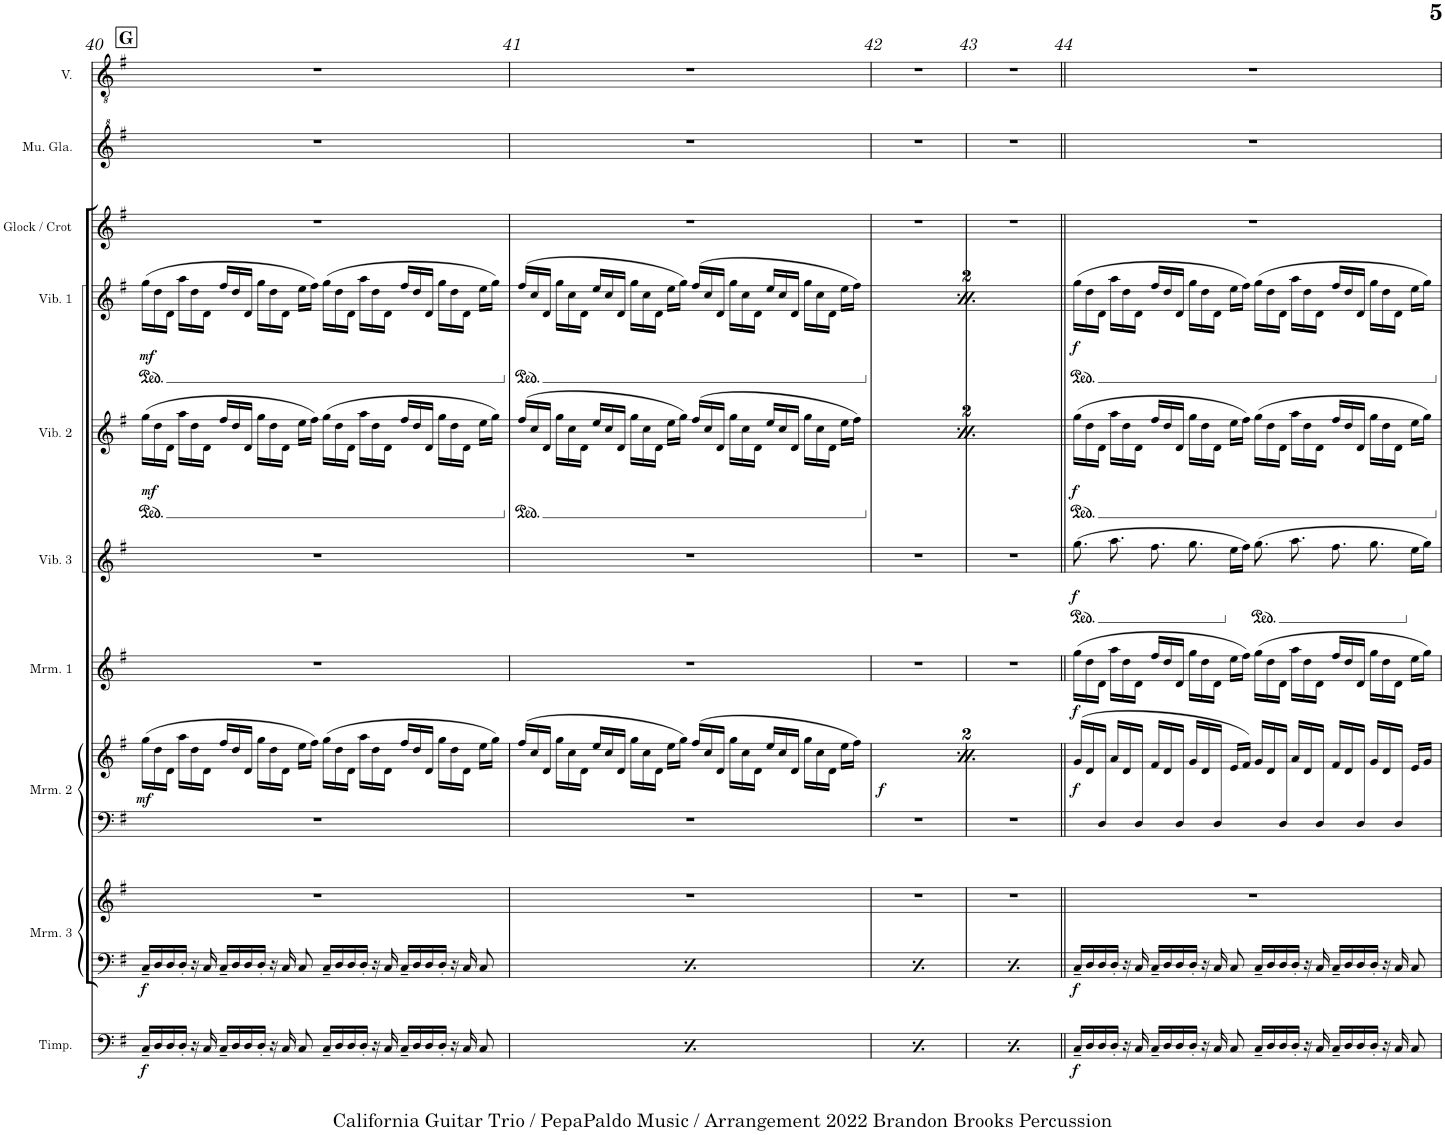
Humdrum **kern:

**kern	**dynam	**kern	**kern	**dynam	**kern	**kern	**dynam	**kern	**dynam	**kern	**dynam	**kern	**dynam	**kern	**dynam	**kern	**kern	**kern
*part10	*part10	*part9	*part9	*part9	*part8	*part8	*part8	*part7	*part7	*part6	*part6	*part5	*part5	*part4	*part4	*part3	*part2	*part1
*staff12	*staff12	*staff11	*staff10	*staff10/11	*staff9	*staff8	*staff8/9	*staff7	*staff7	*staff6	*staff6	*staff5	*staff5	*staff4	*staff4	*staff3	*staff2	*staff1
*I"Timpani	*	*I"Marimba 3	*	*	*I"Marimba 2	*	*	*I"Marimba 1	*	*I"Vibraphone 3	*	*I"Vibraphone 2	*	*I"Vibraphone 1	*	*I"Glock / Crot	*I"Musical Glasses	*I"Voice
*I'Timp.	*	*I'Mrm. 3	*	*	*I'Mrm. 2	*	*	*I'Mrm. 1	*	*I'Vib. 3	*	*I'Vib. 2	*	*I'Vib. 1	*	*I'Glock / Crot	*I'Mu. Gla.	*I'V.
!!LO:PB:g=z
*clefF4	*	*clefF4	*clefG2	*	*clefF4	*clefG2	*	*clefG2	*	*clefG2	*	*clefG2	*	*clefG2	*	*clefG2	*clefG^2	*clefGv2
*	*	*	*	*	*	*	*	*	*	*	*	*	*	*	*	*Trd-14c-24	*	*
*k[f#]	*	*k[f#]	*k[f#]	*	*k[f#]	*k[f#]	*	*k[f#]	*	*k[f#]	*	*k[f#]	*	*k[f#]	*	*k[f#]	*k[f#]	*k[f#]
*M7/4	*	*M7/4	*M7/4	*	*M7/4	*M7/4	*	*M7/4	*	*M7/4	*	*M7/4	*	*M7/4	*	*M7/4	*M7/4	*M7/4
*	*	*	*	*	*	*	*	*	*	*	*	*	*	*ped	*	*	*	*
!!LO:REH:place=s1:a:B:cj:fs=14:t=G
=40	=40	=40	=40	=40	=40	=40	=40	=40	=40	=40	=40	=40	=40	=40	=40	=40	=40	=40
!	!LO:DY:b	!	!	!LO:DY:b=2	!	!	!LO:DY:b	!	!	!	!	!	!LO:DY:b	!	!LO:DY:b	!	!	!
16C~/LL	f	16C~/LL	1..r	f	1..r	(16gg\LL	mf	1..r	.	1..r	.	(16gg\LL	mf	(16gg\LL	mf	1..r	1..r	1..r
16D/	.	16D/	.	.	.	16dd\	.	.	.	.	.	16dd\	.	16dd\	.	.	.	.
16D/	.	16D/	.	.	.	16d\JJ	.	.	.	.	.	16d\JJ	.	16d\JJ	.	.	.	.
16D'/JJ	.	16D'/JJ	.	.	.	16aa\LL	.	.	.	.	.	16aa\LL	.	16aa\LL	.	.	.	.
16r	.	16r	.	.	.	16dd\	.	.	.	.	.	16dd\	.	16dd\	.	.	.	.
16C/	.	16C/	.	.	.	16d\JJ	.	.	.	.	.	16d\JJ	.	16d\JJ	.	.	.	.
16C~/LL	.	16C~/LL	.	.	.	16ff#/LL	.	.	.	.	.	16ff#/LL	.	16ff#/LL	.	.	.	.
16D/	.	16D/	.	.	.	16dd/	.	.	.	.	.	16dd/	.	16dd/	.	.	.	.
16D/	.	16D/	.	.	.	16d/JJ	.	.	.	.	.	16d/JJ	.	16d/JJ	.	.	.	.
16D'/JJ	.	16D'/JJ	.	.	.	16gg\LL	.	.	.	.	.	16gg\LL	.	16gg\LL	.	.	.	.
16r	.	16r	.	.	.	16dd\	.	.	.	.	.	16dd\	.	16dd\	.	.	.	.
16C/	.	16C/	.	.	.	16d\JJ	.	.	.	.	.	16d\JJ	.	16d\JJ	.	.	.	.
8C/	.	8C/	.	.	.	16ee\LL	.	.	.	.	.	16ee\LL	.	16ee\LL	.	.	.	.
.	.	.	.	.	.	16ff#\JJ)	.	.	.	.	.	16ff#\JJ)	.	16ff#\JJ)	.	.	.	.
16C~/LL	.	16C~/LL	.	.	.	(16gg\LL	.	.	.	.	.	(16gg\LL	.	(16gg\LL	.	.	.	.
16D/	.	16D/	.	.	.	16dd\	.	.	.	.	.	16dd\	.	16dd\	.	.	.	.
16D/	.	16D/	.	.	.	16d\JJ	.	.	.	.	.	16d\JJ	.	16d\JJ	.	.	.	.
16D'/JJ	.	16D'/JJ	.	.	.	16aa\LL	.	.	.	.	.	16aa\LL	.	16aa\LL	.	.	.	.
16r	.	16r	.	.	.	16dd\	.	.	.	.	.	16dd\	.	16dd\	.	.	.	.
16C/	.	16C/	.	.	.	16d\JJ	.	.	.	.	.	16d\JJ	.	16d\JJ	.	.	.	.
16C~/LL	.	16C~/LL	.	.	.	16ff#/LL	.	.	.	.	.	16ff#/LL	.	16ff#/LL	.	.	.	.
16D/	.	16D/	.	.	.	16dd/	.	.	.	.	.	16dd/	.	16dd/	.	.	.	.
16D/	.	16D/	.	.	.	16d/JJ	.	.	.	.	.	16d/JJ	.	16d/JJ	.	.	.	.
16D'/JJ	.	16D'/JJ	.	.	.	16gg\LL	.	.	.	.	.	16gg\LL	.	16gg\LL	.	.	.	.
16r	.	16r	.	.	.	16dd\	.	.	.	.	.	16dd\	.	16dd\	.	.	.	.
16C/	.	16C/	.	.	.	16d\JJ	.	.	.	.	.	16d\JJ	.	16d\JJ	.	.	.	.
8C/	.	8C/	.	.	.	16ee\LL	.	.	.	.	.	16ee\LL	.	16ee\LL	.	.	.	.
.	.	.	.	.	.	16gg\JJ)	.	.	.	.	.	16gg\JJ)	.	16gg\JJ)	.	.	.	.
=41	=41	=41	=41	=41	=41	=41	=41	=41	=41	=41	=41	=41	=41	=41	=41	=41	=41	=41
*	*	*	*	*	*	*	*	*	*	*	*	*ped	*	*	*	*	*	*
*	*	*	*	*	*	*	*	*	*	*	*	*	*	*Xped	*	*	*	*
*	*	*	*	*	*	*	*	*	*	*	*	*	*	*ped	*	*	*	*
!	!LO:DY:b	!	!	!LO:DY:b=2	!	!	!	!	!	!	!	!	!	!	!	!	!	!
16C~/LL	f	16C~/LL	1..r	f	1..r	(16ff#/LL	.	1..r	.	1..r	.	(16ff#/LL	.	(16ff#/LL	.	1..r	1..r	1..r
16D/	.	16D/	.	.	.	16cc/	.	.	.	.	.	16cc/	.	16cc/	.	.	.	.
16D/	.	16D/	.	.	.	16d/JJ	.	.	.	.	.	16d/JJ	.	16d/JJ	.	.	.	.
16D'/JJ	.	16D'/JJ	.	.	.	16gg\LL	.	.	.	.	.	16gg\LL	.	16gg\LL	.	.	.	.
16r	.	16r	.	.	.	16cc\	.	.	.	.	.	16cc\	.	16cc\	.	.	.	.
16C/	.	16C/	.	.	.	16d\JJ	.	.	.	.	.	16d\JJ	.	16d\JJ	.	.	.	.
16C~/LL	.	16C~/LL	.	.	.	16ee/LL	.	.	.	.	.	16ee/LL	.	16ee/LL	.	.	.	.
16D/	.	16D/	.	.	.	16cc/	.	.	.	.	.	16cc/	.	16cc/	.	.	.	.
16D/	.	16D/	.	.	.	16d/JJ	.	.	.	.	.	16d/JJ	.	16d/JJ	.	.	.	.
16D'/JJ	.	16D'/JJ	.	.	.	16gg\LL	.	.	.	.	.	16gg\LL	.	16gg\LL	.	.	.	.
16r	.	16r	.	.	.	16cc\	.	.	.	.	.	16cc\	.	16cc\	.	.	.	.
16C/	.	16C/	.	.	.	16d\JJ	.	.	.	.	.	16d\JJ	.	16d\JJ	.	.	.	.
8C/	.	8C/	.	.	.	16ee\LL	.	.	.	.	.	16ee\LL	.	16ee\LL	.	.	.	.
.	.	.	.	.	.	16gg\JJ)	.	.	.	.	.	16gg\JJ)	.	16gg\JJ)	.	.	.	.
16C~/LL	.	16C~/LL	.	.	.	(16ff#/LL	.	.	.	.	.	(16ff#/LL	.	(16ff#/LL	.	.	.	.
16D/	.	16D/	.	.	.	16cc/	.	.	.	.	.	16cc/	.	16cc/	.	.	.	.
16D/	.	16D/	.	.	.	16d/JJ	.	.	.	.	.	16d/JJ	.	16d/JJ	.	.	.	.
16D'/JJ	.	16D'/JJ	.	.	.	16gg\LL	.	.	.	.	.	16gg\LL	.	16gg\LL	.	.	.	.
16r	.	16r	.	.	.	16cc\	.	.	.	.	.	16cc\	.	16cc\	.	.	.	.
16C/	.	16C/	.	.	.	16d\JJ	.	.	.	.	.	16d\JJ	.	16d\JJ	.	.	.	.
16C~/LL	.	16C~/LL	.	.	.	16ee/LL	.	.	.	.	.	16ee/LL	.	16ee/LL	.	.	.	.
16D/	.	16D/	.	.	.	16cc/	.	.	.	.	.	16cc/	.	16cc/	.	.	.	.
16D/	.	16D/	.	.	.	16d/JJ	.	.	.	.	.	16d/JJ	.	16d/JJ	.	.	.	.
16D'/JJ	.	16D'/JJ	.	.	.	16gg\LL	.	.	.	.	.	16gg\LL	.	16gg\LL	.	.	.	.
16r	.	16r	.	.	.	16cc\	.	.	.	.	.	16cc\	.	16cc\	.	.	.	.
16C/	.	16C/	.	.	.	16d\JJ	.	.	.	.	.	16d\JJ	.	16d\JJ	.	.	.	.
8C/	.	8C/	.	.	.	16ee\LL	.	.	.	.	.	16ee\LL	.	16ee\LL	.	.	.	.
.	.	.	.	.	.	16ff#\JJ)	.	.	.	.	.	16ff#\JJ)	.	16ff#\JJ)	.	.	.	.
=42	=42	=42	=42	=42	=42	=42	=42	=42	=42	=42	=42	=42	=42	=42	=42	=42	=42	=42
*	*	*	*	*	*	*	*	*	*	*	*	*ped	*	*	*	*	*	*
*	*	*	*	*	*	*	*	*	*	*	*	*	*	*Xped	*	*	*	*
*	*	*	*	*	*	*	*	*	*	*	*	*	*	*ped	*	*	*	*
!	!LO:DY:b	!	!	!LO:DY:b=2	!	!	!LO:DY:b	!	!	!	!	!	!LO:DY:b	!	!LO:DY:b	!	!	!
16C~/LL	f	16C~/LL	1..r	f	1..r	(16gg\LL	mf	1..r	.	1..r	.	(16gg\LL	mf	(16gg\LL	mf	1..r	1..r	1..r
16D/	.	16D/	.	.	.	16dd\	.	.	.	.	.	16dd\	.	16dd\	.	.	.	.
16D/	.	16D/	.	.	.	16d\JJ	.	.	.	.	.	16d\JJ	.	16d\JJ	.	.	.	.
16D'/JJ	.	16D'/JJ	.	.	.	16aa\LL	.	.	.	.	.	16aa\LL	.	16aa\LL	.	.	.	.
16r	.	16r	.	.	.	16dd\	.	.	.	.	.	16dd\	.	16dd\	.	.	.	.
16C/	.	16C/	.	.	.	16d\JJ	.	.	.	.	.	16d\JJ	.	16d\JJ	.	.	.	.
16C~/LL	.	16C~/LL	.	.	.	16ff#/LL	.	.	.	.	.	16ff#/LL	.	16ff#/LL	.	.	.	.
16D/	.	16D/	.	.	.	16dd/	.	.	.	.	.	16dd/	.	16dd/	.	.	.	.
16D/	.	16D/	.	.	.	16d/JJ	.	.	.	.	.	16d/JJ	.	16d/JJ	.	.	.	.
16D'/JJ	.	16D'/JJ	.	.	.	16gg\LL	.	.	.	.	.	16gg\LL	.	16gg\LL	.	.	.	.
16r	.	16r	.	.	.	16dd\	.	.	.	.	.	16dd\	.	16dd\	.	.	.	.
16C/	.	16C/	.	.	.	16d\JJ	.	.	.	.	.	16d\JJ	.	16d\JJ	.	.	.	.
8C/	.	8C/	.	.	.	16ee\LL	.	.	.	.	.	16ee\LL	.	16ee\LL	.	.	.	.
.	.	.	.	.	.	16ff#\JJ)	.	.	.	.	.	16ff#\JJ)	.	16ff#\JJ)	.	.	.	.
16C~/LL	.	16C~/LL	.	.	.	(16gg\LL	.	.	.	.	.	(16gg\LL	.	(16gg\LL	.	.	.	.
16D/	.	16D/	.	.	.	16dd\	.	.	.	.	.	16dd\	.	16dd\	.	.	.	.
16D/	.	16D/	.	.	.	16d\JJ	.	.	.	.	.	16d\JJ	.	16d\JJ	.	.	.	.
16D'/JJ	.	16D'/JJ	.	.	.	16aa\LL	.	.	.	.	.	16aa\LL	.	16aa\LL	.	.	.	.
16r	.	16r	.	.	.	16dd\	.	.	.	.	.	16dd\	.	16dd\	.	.	.	.
16C/	.	16C/	.	.	.	16d\JJ	.	.	.	.	.	16d\JJ	.	16d\JJ	.	.	.	.
16C~/LL	.	16C~/LL	.	.	.	16ff#/LL	.	.	.	.	.	16ff#/LL	.	16ff#/LL	.	.	.	.
16D/	.	16D/	.	.	.	16dd/	.	.	.	.	.	16dd/	.	16dd/	.	.	.	.
16D/	.	16D/	.	.	.	16d/JJ	.	.	.	.	.	16d/JJ	.	16d/JJ	.	.	.	.
16D'/JJ	.	16D'/JJ	.	.	.	16gg\LL	.	.	.	.	.	16gg\LL	.	16gg\LL	.	.	.	.
16r	.	16r	.	.	.	16dd\	.	.	.	.	.	16dd\	.	16dd\	.	.	.	.
16C/	.	16C/	.	.	.	16d\JJ	.	.	.	.	.	16d\JJ	.	16d\JJ	.	.	.	.
8C/	.	8C/	.	.	.	16ee\LL	.	.	.	.	.	16ee\LL	.	16ee\LL	.	.	.	.
.	.	.	.	.	.	16gg\JJ)	.	.	.	.	.	16gg\JJ)	.	16gg\JJ)	.	.	.	.
=43	=43	=43	=43	=43	=43	=43	=43	=43	=43	=43	=43	=43	=43	=43	=43	=43	=43	=43
!	!LO:DY:b	!	!	!LO:DY:b=2	!	!	!	!	!	!	!	!	!	!	!	!	!	!
16C~/LL	f	16C~/LL	1..r	f	1..r	(16ff#/LL	.	1..r	.	1..r	.	(16ff#/LL	.	(16ff#/LL	.	1..r	1..r	1..r
16D/	.	16D/	.	.	.	16cc/	.	.	.	.	.	16cc/	.	16cc/	.	.	.	.
16D/	.	16D/	.	.	.	16d/JJ	.	.	.	.	.	16d/JJ	.	16d/JJ	.	.	.	.
16D'/JJ	.	16D'/JJ	.	.	.	16gg\LL	.	.	.	.	.	16gg\LL	.	16gg\LL	.	.	.	.
16r	.	16r	.	.	.	16cc\	.	.	.	.	.	16cc\	.	16cc\	.	.	.	.
16C/	.	16C/	.	.	.	16d\JJ	.	.	.	.	.	16d\JJ	.	16d\JJ	.	.	.	.
16C~/LL	.	16C~/LL	.	.	.	16ee/LL	.	.	.	.	.	16ee/LL	.	16ee/LL	.	.	.	.
16D/	.	16D/	.	.	.	16cc/	.	.	.	.	.	16cc/	.	16cc/	.	.	.	.
16D/	.	16D/	.	.	.	16d/JJ	.	.	.	.	.	16d/JJ	.	16d/JJ	.	.	.	.
16D'/JJ	.	16D'/JJ	.	.	.	16gg\LL	.	.	.	.	.	16gg\LL	.	16gg\LL	.	.	.	.
16r	.	16r	.	.	.	16cc\	.	.	.	.	.	16cc\	.	16cc\	.	.	.	.
16C/	.	16C/	.	.	.	16d\JJ	.	.	.	.	.	16d\JJ	.	16d\JJ	.	.	.	.
8C/	.	8C/	.	.	.	16ee\LL	.	.	.	.	.	16ee\LL	.	16ee\LL	.	.	.	.
.	.	.	.	.	.	16gg\JJ)	.	.	.	.	.	16gg\JJ)	.	16gg\JJ)	.	.	.	.
16C~/LL	.	16C~/LL	.	.	.	(16ff#/LL	.	.	.	.	.	(16ff#/LL	.	(16ff#/LL	.	.	.	.
16D/	.	16D/	.	.	.	16cc/	.	.	.	.	.	16cc/	.	16cc/	.	.	.	.
16D/	.	16D/	.	.	.	16d/JJ	.	.	.	.	.	16d/JJ	.	16d/JJ	.	.	.	.
16D'/JJ	.	16D'/JJ	.	.	.	16gg\LL	.	.	.	.	.	16gg\LL	.	16gg\LL	.	.	.	.
16r	.	16r	.	.	.	16cc\	.	.	.	.	.	16cc\	.	16cc\	.	.	.	.
16C/	.	16C/	.	.	.	16d\JJ	.	.	.	.	.	16d\JJ	.	16d\JJ	.	.	.	.
16C~/LL	.	16C~/LL	.	.	.	16ee/LL	.	.	.	.	.	16ee/LL	.	16ee/LL	.	.	.	.
16D/	.	16D/	.	.	.	16cc/	.	.	.	.	.	16cc/	.	16cc/	.	.	.	.
16D/	.	16D/	.	.	.	16d/JJ	.	.	.	.	.	16d/JJ	.	16d/JJ	.	.	.	.
16D'/JJ	.	16D'/JJ	.	.	.	16gg\LL	.	.	.	.	.	16gg\LL	.	16gg\LL	.	.	.	.
16r	.	16r	.	.	.	16cc\	.	.	.	.	.	16cc\	.	16cc\	.	.	.	.
16C/	.	16C/	.	.	.	16d\JJ	.	.	.	.	.	16d\JJ	.	16d\JJ	.	.	.	.
8C/	.	8C/	.	.	.	16ee\LL	.	.	.	.	.	16ee\LL	.	16ee\LL	.	.	.	.
.	.	.	.	.	.	16ff#\JJ)	.	.	.	.	.	16ff#\JJ)	.	16ff#\JJ)	.	.	.	.
=44||	=44||	=44||	=44||	=44||	=44||	=44||	=44||	=44||	=44||	=44||	=44||	=44||	=44||	=44||	=44||	=44||	=44||	=44||
*	*	*	*	*	*^	*	*	*	*	*	*	*	*	*	*	*	*	*
!	!LO:DY:b	!	!	!LO:DY:b=2	!	!	!	!LO:DY:b	!	!LO:DY:b	!	!LO:DY:b	!	!LO:DY:b	!	!LO:DY:b	!	!	!
16C~/LL	f	16C~/LL	1..r	f	8ryy	1..ryy	(16g/LL	f	(16gg\LL	f	(8.gg\	f	(16gg\LL	f	(16gg\LL	f	1..r	1..r	1..r
16D/	.	16D/	.	.	.	.	16d/	.	16dd\	.	.	.	16dd\	.	16dd\	.	.	.	.
16D/	.	16D/	.	.	16D/JJ	.	16ryy	.	16d\JJ	.	.	.	16d\JJ	.	16d\JJ	.	.	.	.
16D'/JJ	.	16D'/JJ	.	.	8ryy	.	16a/LL	.	16aa\LL	.	8.aa\	.	16aa\LL	.	16aa\LL	.	.	.	.
16r	.	16r	.	.	.	.	16d/	.	16dd\	.	.	.	16dd\	.	16dd\	.	.	.	.
16C/	.	16C/	.	.	16D/JJ	.	16ryy	.	16d\JJ	.	.	.	16d\JJ	.	16d\JJ	.	.	.	.
16C~/LL	.	16C~/LL	.	.	8ryy	.	16f#/LL	.	16ff#/LL	.	8.ff#\	.	16ff#/LL	.	16ff#/LL	.	.	.	.
16D/	.	16D/	.	.	.	.	16d/	.	16dd/	.	.	.	16dd/	.	16dd/	.	.	.	.
16D/	.	16D/	.	.	16D/JJ	.	16ryy	.	16d/JJ	.	.	.	16d/JJ	.	16d/JJ	.	.	.	.
16D'/JJ	.	16D'/JJ	.	.	8ryy	.	16g/LL	.	16gg\LL	.	8.gg\	.	16gg\LL	.	16gg\LL	.	.	.	.
16r	.	16r	.	.	.	.	16d/	.	16dd\	.	.	.	16dd\	.	16dd\	.	.	.	.
16C/	.	16C/	.	.	16D/JJ	.	16ryy	.	16d\JJ	.	.	.	16d\JJ	.	16d\JJ	.	.	.	.
*	*	*	*	*	*	*	*	*	*	*	*Xped	*	*	*	*	*	*	*	*
8C/	.	8C/	.	.	4ryy	.	16e/LL	.	16ee\LL	.	16ee\LL	.	16ee\LL	.	16ee\LL	.	.	.	.
.	.	.	.	.	.	.	16f#/JJ)	.	16ff#\JJ)	.	16ff#\JJ)	.	16ff#\JJ)	.	16ff#\JJ)	.	.	.	.
16C~/LL	.	16C~/LL	.	.	.	.	16g/LL	.	(16gg\LL	.	(8.gg\	.	(16gg\LL	.	(16gg\LL	.	.	.	.
16D/	.	16D/	.	.	.	.	16d/	.	16dd\	.	.	.	16dd\	.	16dd\	.	.	.	.
16D/	.	16D/	.	.	16D/JJ	.	16ryy	.	16d\JJ	.	.	.	16d\JJ	.	16d\JJ	.	.	.	.
16D'/JJ	.	16D'/JJ	.	.	8ryy	.	16a/LL	.	16aa\LL	.	8.aa\	.	16aa\LL	.	16aa\LL	.	.	.	.
16r	.	16r	.	.	.	.	16d/	.	16dd\	.	.	.	16dd\	.	16dd\	.	.	.	.
16C/	.	16C/	.	.	16D/JJ	.	16ryy	.	16d\JJ	.	.	.	16d\JJ	.	16d\JJ	.	.	.	.
16C~/LL	.	16C~/LL	.	.	8ryy	.	16f#/LL	.	16ff#/LL	.	8.ff#\	.	16ff#/LL	.	16ff#/LL	.	.	.	.
16D/	.	16D/	.	.	.	.	16d/	.	16dd/	.	.	.	16dd/	.	16dd/	.	.	.	.
16D/	.	16D/	.	.	16D/JJ	.	16ryy	.	16d/JJ	.	.	.	16d/JJ	.	16d/JJ	.	.	.	.
16D'/JJ	.	16D'/JJ	.	.	8ryy	.	16g/LL	.	16gg\LL	.	8.gg\	.	16gg\LL	.	16gg\LL	.	.	.	.
16r	.	16r	.	.	.	.	16d/	.	16dd\	.	.	.	16dd\	.	16dd\	.	.	.	.
16C/	.	16C/	.	.	16D/JJ	.	16ryy	.	16d\JJ	.	.	.	16d\JJ	.	16d\JJ	.	.	.	.
*	*	*	*	*	*	*	*	*	*	*	*Xped	*	*	*	*	*	*	*	*
8C/	.	8C/	.	.	8ryy	.	16e/LL	.	16ee\LL	.	16ee\LL	.	16ee\LL	.	16ee\LL	.	.	.	.
.	.	.	.	.	.	.	16g/JJ	.	16gg\JJ)	.	16gg\JJ)	.	16gg\JJ)	.	16gg\JJ)	.	.	.	.
*	*	*	*	*	*v	*v	*	*	*	*	*	*	*	*	*	*	*	*	*
*	*	*	*	*	*	*	*	*	*	*	*	*	*	*Xped	*	*	*	*
=	=	=	=	=	=	=	=	=	=	=	=	=	=	=	=	=	=	=
*-	*-	*-	*-	*-	*-	*-	*-	*-	*-	*-	*-	*-	*-	*-	*-	*-	*-	*-
